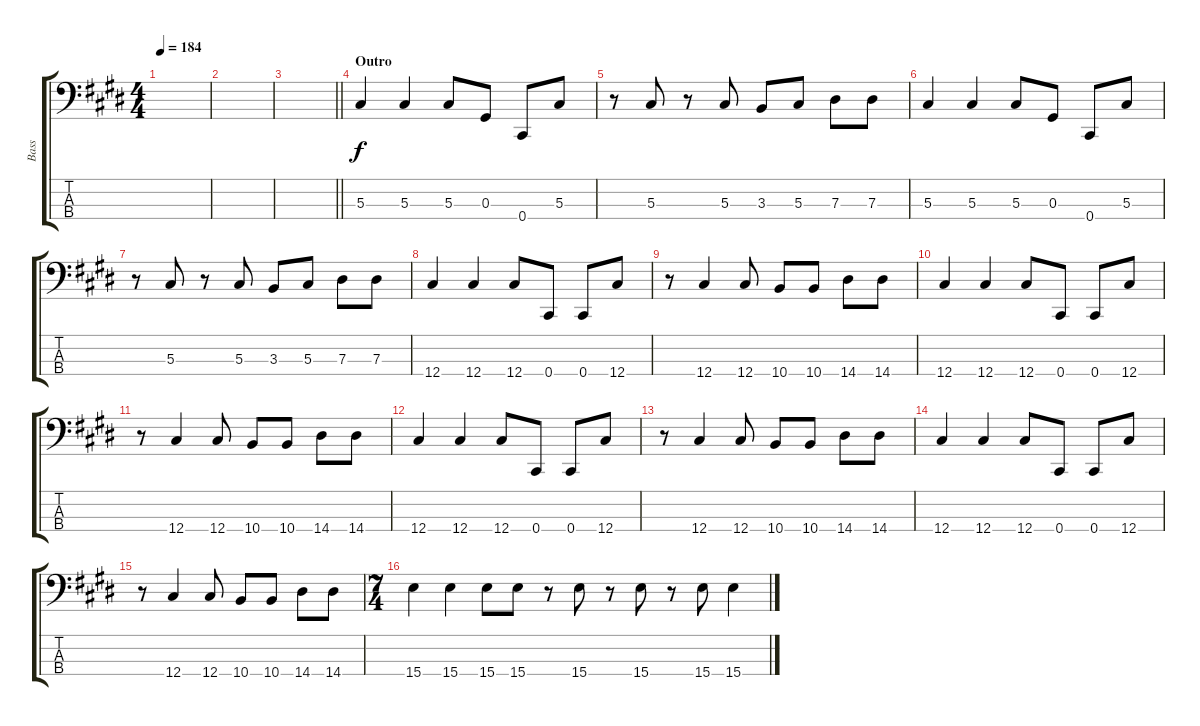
\track ("Bass" "Bass") {instrument electricbasspick}
\staff {score tabs}
\tuning (Gb2 Db2 Ab1 Db1) {hide}
\ts (4 4)
\tempo 184
\clef f4
\ks c#minor
|
|
\barLineRight lightlight
|
\section ("" "Outro")
5.3.4 5.3.4 5.3.8 0.3.8 0.4.8 5.3.8 |
r.8 5.3.8 r.8 5.3.8 3.3.8 5.3.8 7.3.8 7.3.8 |
5.3.4 5.3.4 5.3.8 0.3.8 0.4.8 5.3.8 |
r.8 5.3.8 r.8 5.3.8 3.3.8 5.3.8 7.3.8 7.3.8 |
12.4.4 12.4.4 12.4.8 0.4.8 0.4.8 12.4.8 |
r.8 12.4.4 12.4.8 10.4.8 10.4.8 14.4.8 14.4.8 |
12.4.4 12.4.4 12.4.8 0.4.8 0.4.8 12.4.8 |
r.8 12.4.4 12.4.8 10.4.8 10.4.8 14.4.8 14.4.8 |
12.4.4 12.4.4 12.4.8 0.4.8 0.4.8 12.4.8 |
r.8 12.4.4 12.4.8 10.4.8 10.4.8 14.4.8 14.4.8 |
12.4.4 12.4.4 12.4.8 0.4.8 0.4.8 12.4.8 |
r.8 12.4.4 12.4.8 10.4.8 10.4.8 14.4.8 14.4.8 |
\ts (7 4)
15.4.4 15.4.4 15.4.8 15.4.8 r.8 15.4.8 r.8 15.4.8 r.8 15.4.8 15.4.4
